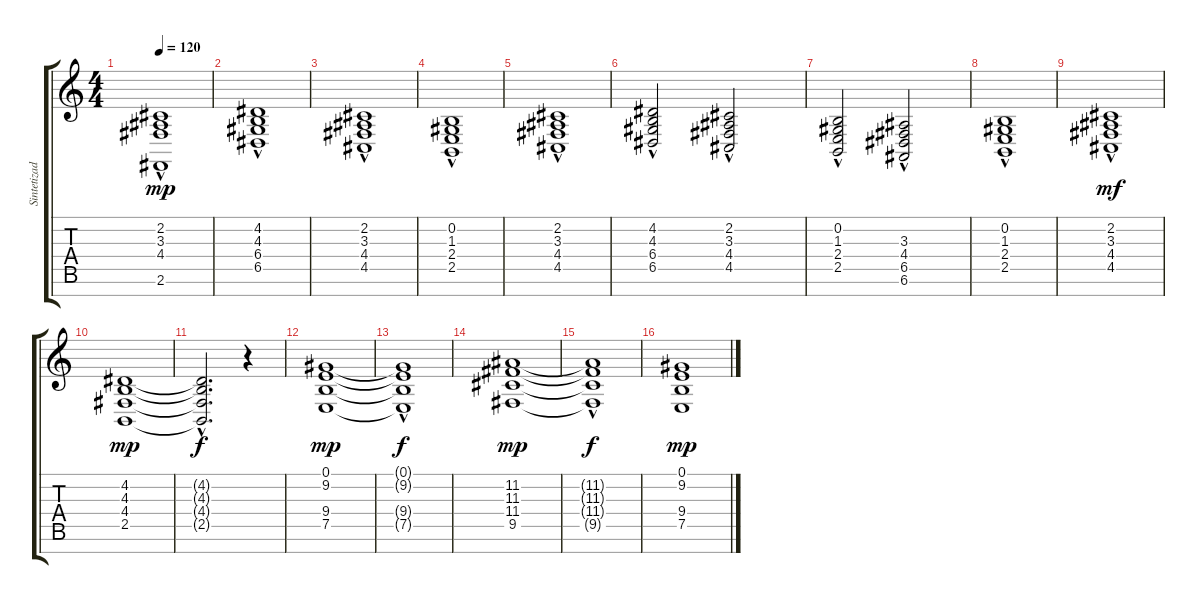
\track ("Sintetizador" "Sintetizad") {instrument pad2warm}
\staff {score tabs}
\tuning (E4 B3 G3 D3 A2 E2 B1) {hide}
\ts (4 4)
\tempo 120
\clef g2
\ks c
(2.2{hac} 3.3{hac} 4.4 2.6).1{dy mp} |
(4.2{hac} 4.3{hac} 6.4 6.5).1 |
(2.2{hac} 3.3{hac} 4.4 4.5).1 |
(0.2{hac} 1.3{hac} 2.4 2.5).1 |
(2.2{hac} 3.3{hac} 4.4 4.5).1 |
(4.2{hac} 4.3{hac} 6.4 6.5).2 (2.2{hac} 3.3{hac} 4.4 4.5).2 |
(0.2{hac} 1.3{hac} 2.4 2.5).2 (3.3{hac} 4.4{hac} 6.5 6.6).2 |
(0.2{hac} 1.3{hac} 2.4 2.5).1 |
(2.2{hac} 3.3{hac} 4.4 4.5).1{dy mf} |
(4.2 4.3 4.4 2.5).1{dy mp} |
(4.2{hac t} 4.3{hac t} 4.4{hac t} 2.5{hac t}).2{d dy f} r.4 |
(0.1 9.2 9.4 7.5).1{dy mp} |
(0.1{hac t} 9.2{hac t} 9.4{t} 7.5{t}).1{dy f} |
(11.2 11.3 11.4 9.5).1{dy mp} |
(11.2{hac t} 11.3{hac t} 11.4{t} 9.5{t}).1{dy f} |
(0.1 9.2 9.4 7.5).1{dy mp}
